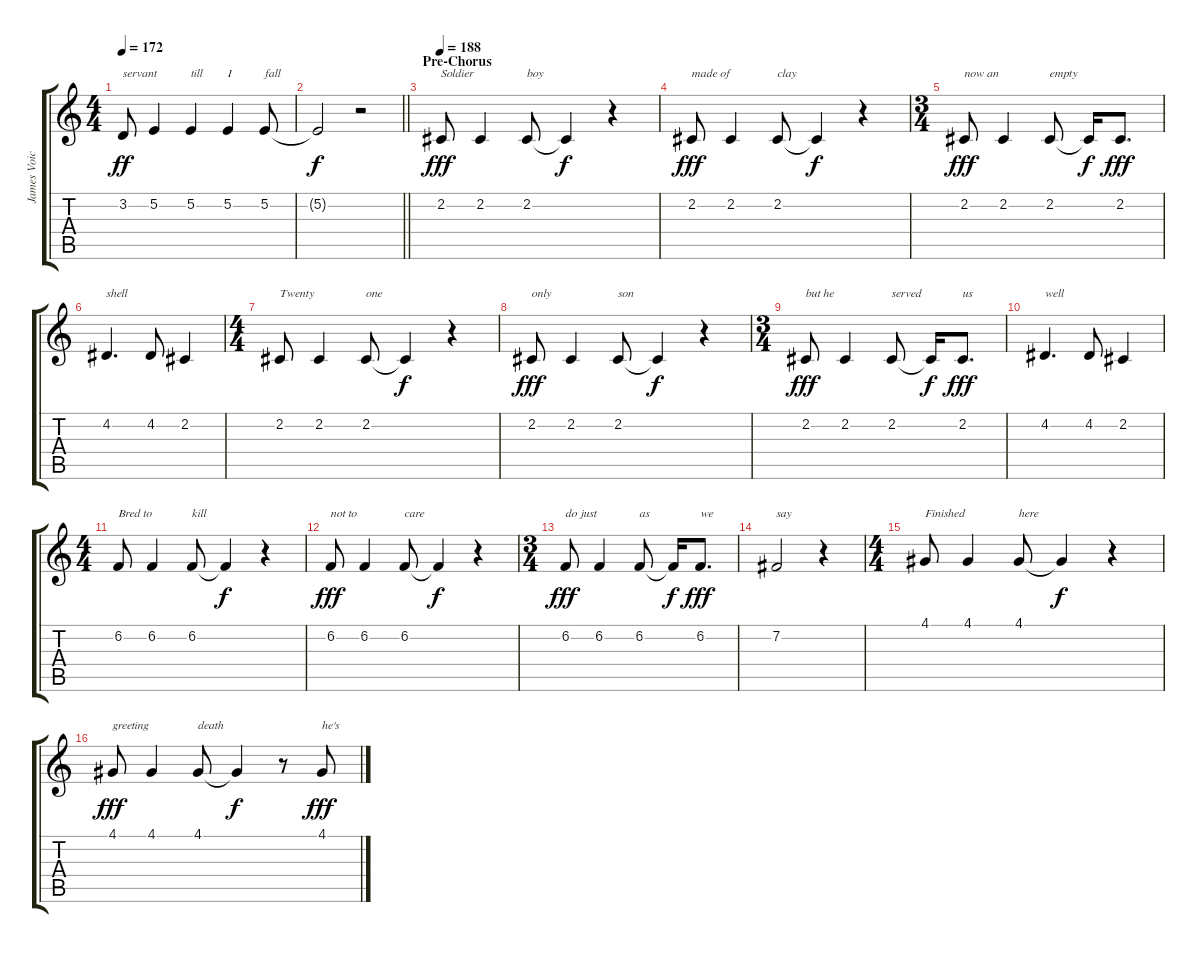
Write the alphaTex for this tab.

\track ("James Voice" "James Voic") {instrument lead6voice}
\staff {score tabs}
\tuning (E4 B3 G3 D3 A2 E2) {hide}
\ts (4 4)
\tempo 172
\clef g2
\ks c
3.2.8{txt "servant" dy ff} 5.2.4 5.2.4{txt "till"} 5.2.4{txt "I"} 5.2.8{txt "fall"} |
\barLineRight lightlight
5.2{t}.2{dy f} r.2 |
\section ("" "Pre-Chorus")
\tempo 188
2.2.8{txt "Soldier" dy fff} 2.2.4 2.2.8{txt "boy"} 2.2{t}.4{dy f} r.4 |
2.2.8{txt "made of" dy fff} 2.2.4 2.2.8{txt "clay"} 2.2{t}.4{dy f} r.4 |
\ts (3 4)
2.2.8{txt "now an" dy fff} 2.2.4 2.2.8{txt "empty"} 2.2{t}.16{dy f} 2.2.8{d dy fff} |
4.2.4{d txt "shell"} 4.2.8 2.2.4 |
\ts (4 4)
2.2.8{txt "Twenty"} 2.2.4 2.2.8{txt "one"} 2.2{t}.4{dy f} r.4 |
2.2.8{txt "only" dy fff} 2.2.4 2.2.8{txt "son"} 2.2{t}.4{dy f} r.4 |
\ts (3 4)
2.2.8{txt "but he" dy fff} 2.2.4 2.2.8{txt "served"} 2.2{t}.16{dy f} 2.2.8{d txt "us" dy fff} |
4.2.4{d txt "well"} 4.2.8 2.2.4 |
\ts (4 4)
6.2.8{txt "Bred to"} 6.2.4 6.2.8{txt "kill"} 6.2{t}.4{dy f} r.4 |
6.2.8{txt "not to" dy fff} 6.2.4 6.2.8{txt "care"} 6.2{t}.4{dy f} r.4 |
\ts (3 4)
6.2.8{txt "do just" dy fff} 6.2.4 6.2.8{txt "as"} 6.2{t}.16{dy f} 6.2.8{d txt "we" dy fff} |
7.2.2{txt "say"} r.4 |
\ts (4 4)
4.1.8{txt "Finished"} 4.1.4 4.1.8{txt "here"} 4.1{t}.4{dy f} r.4 |
4.1.8{txt "greeting" dy fff} 4.1.4 4.1.8{txt "death"} 4.1{t}.4{dy f} r.8 4.1.8{txt "he's" dy fff}
